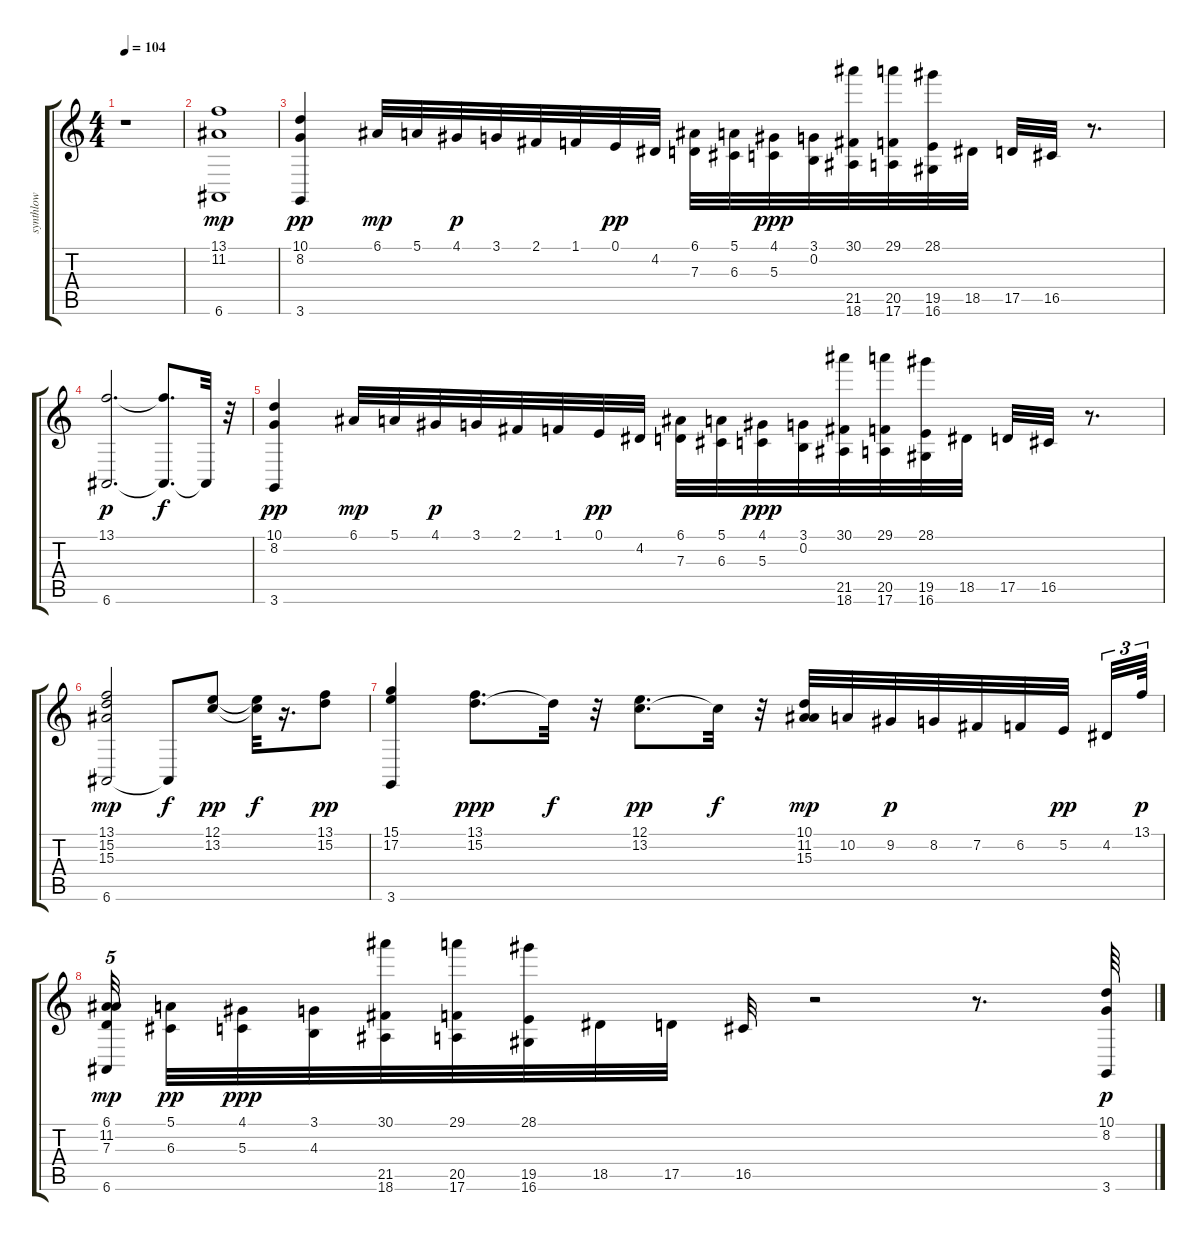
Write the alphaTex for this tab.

\track ("synthlow" "synthlow") {instrument bassoon}
\staff {score tabs}
\tuning (E4 B3 G3 D3 A2 E2) {hide}
\ts (4 4)
\tempo 104
\clef g2
\ks c
r.1{dy ppp} |
(13.1 11.2 6.6).1{dy mp} |
(10.1 8.2 3.6).4{dy pp} 6.1.32{dy mp} 5.1.32 4.1.32{dy p} 3.1.32 2.1.32 1.1.32 0.1.32{dy pp} 4.2.32 (6.1 7.3).32 (5.1 6.3).32 (4.1 5.3).32{dy ppp} (3.1 0.2).32 (30.1 21.5 18.6).32 (29.1 20.5 17.6).32 (28.1 19.5 16.6).32 18.5.32 17.5.32 16.5.32 r.8{d} |
(13.1 6.6).2{d dy p} (13.1{t} 6.6{t}).8{d dy f} 6.6{t}.32 r.32 |
(10.1 8.2 3.6).4{dy pp} 6.1.32{dy mp} 5.1.32 4.1.32{dy p} 3.1.32 2.1.32 1.1.32 0.1.32{dy pp} 4.2.32 (6.1 7.3).32 (5.1 6.3).32 (4.1 5.3).32{dy ppp} (3.1 0.2).32 (30.1 21.5 18.6).32 (29.1 20.5 17.6).32 (28.1 19.5 16.6).32 18.5.32 17.5.32 16.5.32 r.8{d} |
(13.1 15.2 15.3 6.6).2{dy mp} 6.6{t}.8{dy f} (12.1 13.2).8{dy pp} (12.1{t} 13.2{t}).32{dy f} r.16{d} (13.1 15.2).8{dy pp} |
(15.1 17.2 3.6).4 (13.1 15.2).8{d dy ppp} 15.2{t}.32{dy f} r.32 (12.1 13.2).8{d dy pp} 13.2{t}.32{dy f} r.32 (10.1 11.2 15.3).32{dy mp} 10.2.32 9.2.32{dy p} 8.2.32 7.2.32 6.2.32 5.2.32{dy pp} 4.2.32{tu (3 2)} 13.1.64{tu (3 2) dy p} |
(6.1 11.2 7.3 6.6).32{tu (5 4) dy mp} (5.1 6.3).32{dy pp} (4.1 5.3).32{dy ppp} (3.1 4.3).32 (30.1 21.5 18.6).32 (29.1 20.5 17.6).32 (28.1 19.5 16.6).32 18.5.32 17.5.32 16.5.32 r.2 r.8{d} (10.1 8.2 3.6).64{dy p}
